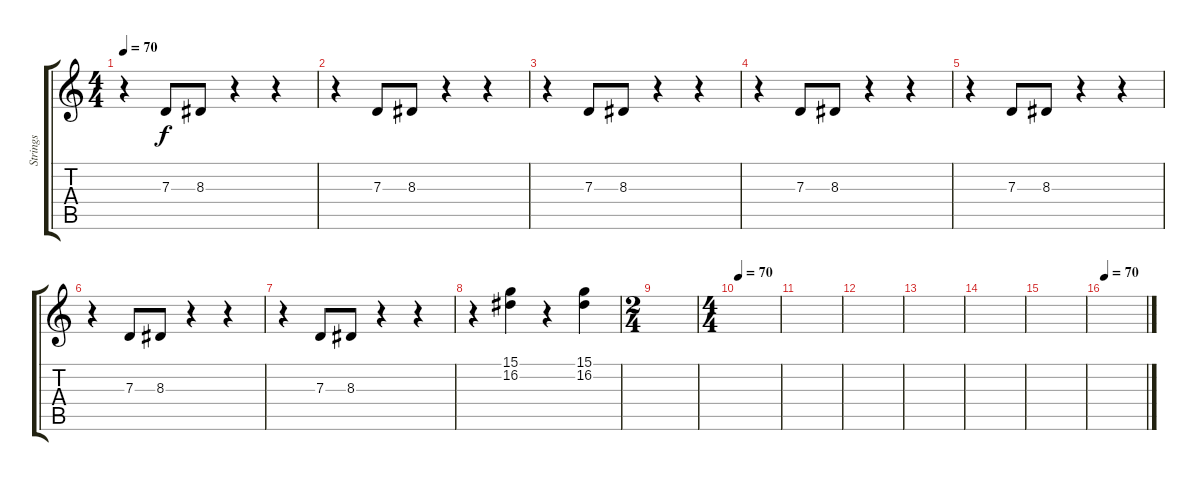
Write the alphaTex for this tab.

\track ("Strings" "Strings") {instrument synthstrings1}
\staff {score tabs}
\tuning (E4 B3 G3 D3 A2 E2) {hide}
\ts (4 4)
\tempo 70
\clef g2
\ks c
r.4{dy f} 7.3.8 8.3.8 r.4 r.4 |
r.4 7.3.8 8.3.8 r.4 r.4 |
r.4 7.3.8 8.3.8 r.4 r.4 |
r.4 7.3.8 8.3.8 r.4 r.4 |
r.4 7.3.8 8.3.8 r.4 r.4 |
r.4 7.3.8 8.3.8 r.4 r.4 |
r.4 7.3.8 8.3.8 r.4 r.4 |
r.4 (15.1 16.2).4 r.4 (15.1 16.2).4 |
\ts (2 4)
|
\ts (4 4)
\tempo 70
|
|
|
|
|
|
\tempo 70
